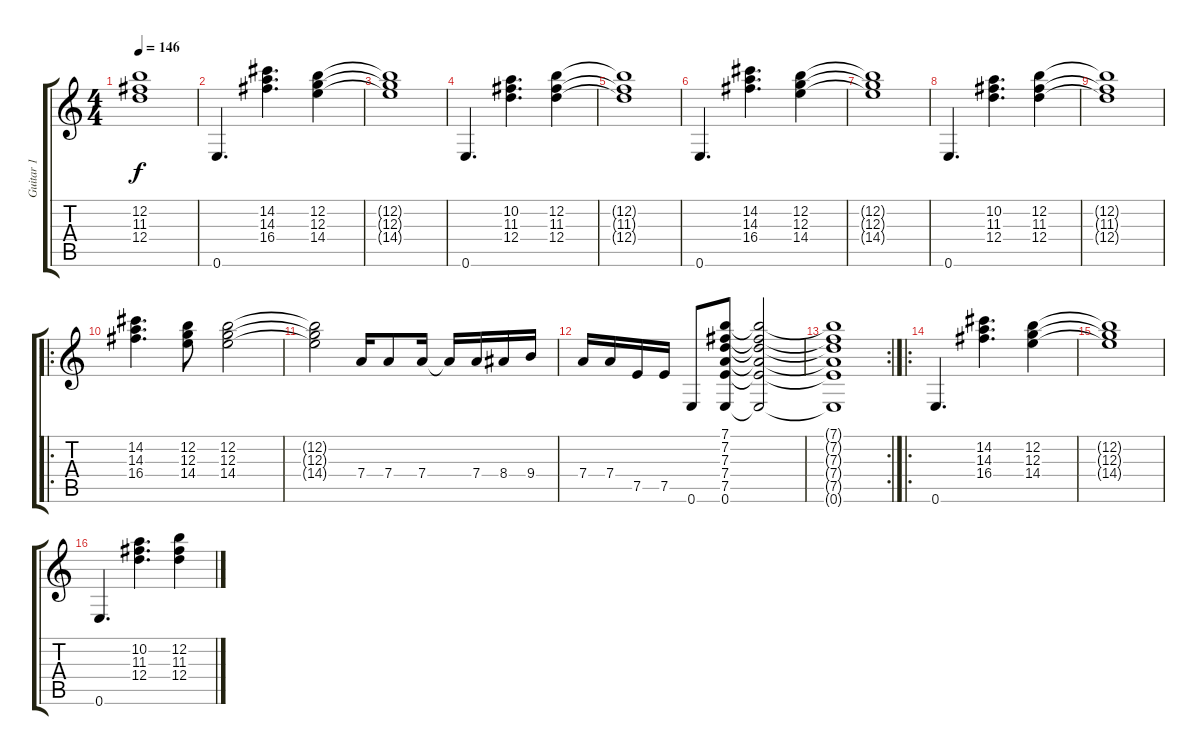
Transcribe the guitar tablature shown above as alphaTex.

\track ("Guitar 1" "Guitar 1") {instrument overdrivenguitar}
\staff {score tabs}
\tuning (E4 B3 G3 D3 A2 E2) {hide}
\ts (4 4)
\tempo 146
\clef g2
\ks c
(12.2{t} 11.3{t} 12.4{t}).1{dy f} |
0.6.4{d} (14.2 14.3 16.4).4{d} (12.2 12.3 14.4).4 |
(12.2{t} 12.3{t} 14.4{t}).1 |
0.6.4{d} (10.2 11.3 12.4).4{d} (12.2 11.3 12.4).4 |
(12.2{t} 11.3{t} 12.4{t}).1 |
0.6.4{d} (14.2 14.3 16.4).4{d} (12.2 12.3 14.4).4 |
(12.2{t} 12.3{t} 14.4{t}).1 |
0.6.4{d} (10.2 11.3 12.4).4{d} (12.2 11.3 12.4).4 |
(12.2{t} 11.3{t} 12.4{t}).1 |
\ro
(14.2 14.3 16.4).4{d} (12.2 12.3 14.4).8 (12.2 12.3 14.4).2 |
(12.2{t} 12.3{t} 14.4{t}).2 7.4.16 7.4.8 7.4.16 7.4{t}.16 7.4.16 8.4.16 9.4.16 |
7.4.16 7.4.16 7.5.16 7.5.16 0.6.8 (7.1 7.2 7.3 7.4 7.5 0.6).8 (7.1{t} 7.2{t} 7.3{t} 7.4{t} 7.5{t} 0.6{t}).2 |
\rc 2
(7.1{t} 7.2{t} 7.3{t} 7.4{t} 7.5{t} 0.6{t}).1 |
\ro
0.6.4{d} (14.2 14.3 16.4).4{d} (12.2 12.3 14.4).4 |
(12.2{t} 12.3{t} 14.4{t}).1 |
0.6.4{d} (10.2 11.3 12.4).4{d} (12.2 11.3 12.4).4
